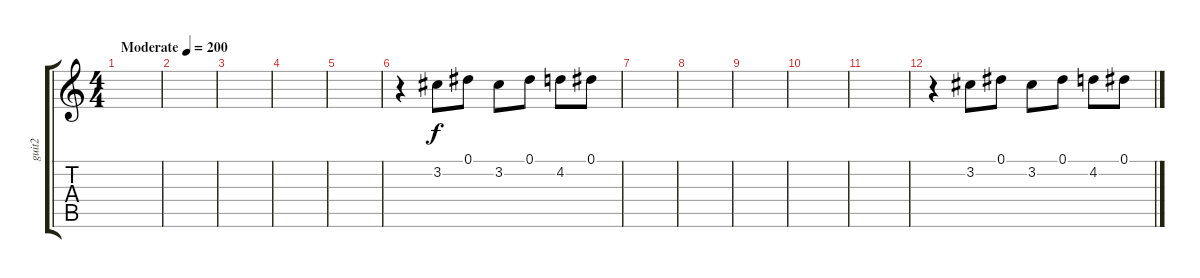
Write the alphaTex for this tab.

\track ("guit2" "guit2") {instrument distortionguitar}
\staff {score tabs}
\tuning (Eb4 Bb3 Gb3 Db3 Ab2 Eb2) {hide}
\ts (4 4)
\tempo (200 "Moderate")
\clef g2
\ks c
|
|
|
|
|
r.4{volume 5} 3.2.8 0.1.8 3.2.8 0.1.8 4.2.8 0.1.8 |
|
|
|
|
|
r.4 3.2.8 0.1.8 3.2.8 0.1.8 4.2.8 0.1.8
